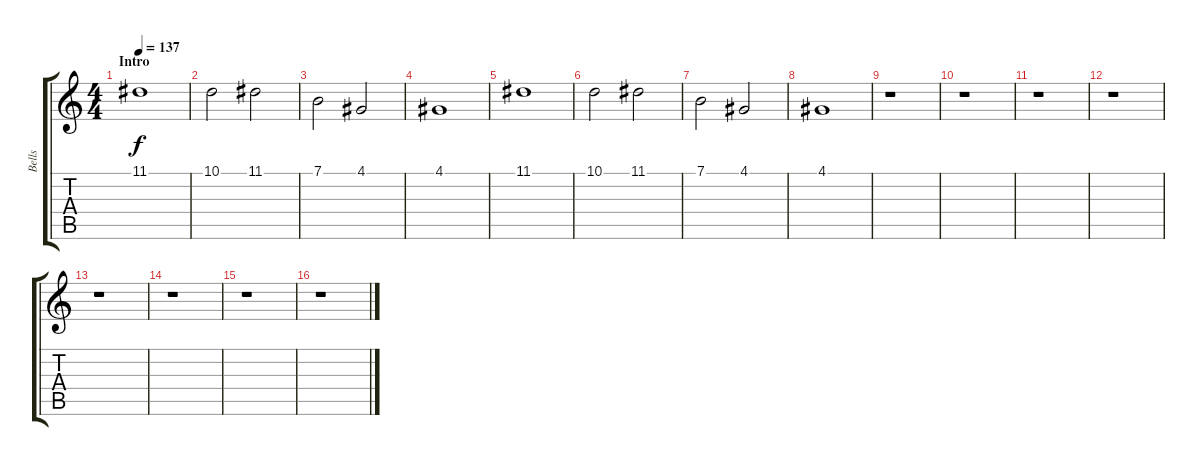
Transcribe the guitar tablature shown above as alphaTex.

\track ("Bells" "Bells") {instrument tubularbells}
\staff {score tabs}
\tuning (E4 B3 G3 D3 A2 E2) {hide}
\ts (4 4)
\section ("" "Intro ")
\tempo 137
\clef g2
\ks c
11.1.1{dy f instrument tubularbells} |
10.1.2 11.1.2 |
7.1.2 4.1.2 |
4.1.1 |
11.1.1 |
10.1.2 11.1.2 |
7.1.2 4.1.2 |
4.1.1 |
r.1 |
r.1 |
r.1 |
r.1 |
r.1 |
r.1 |
r.1 |
r.1
